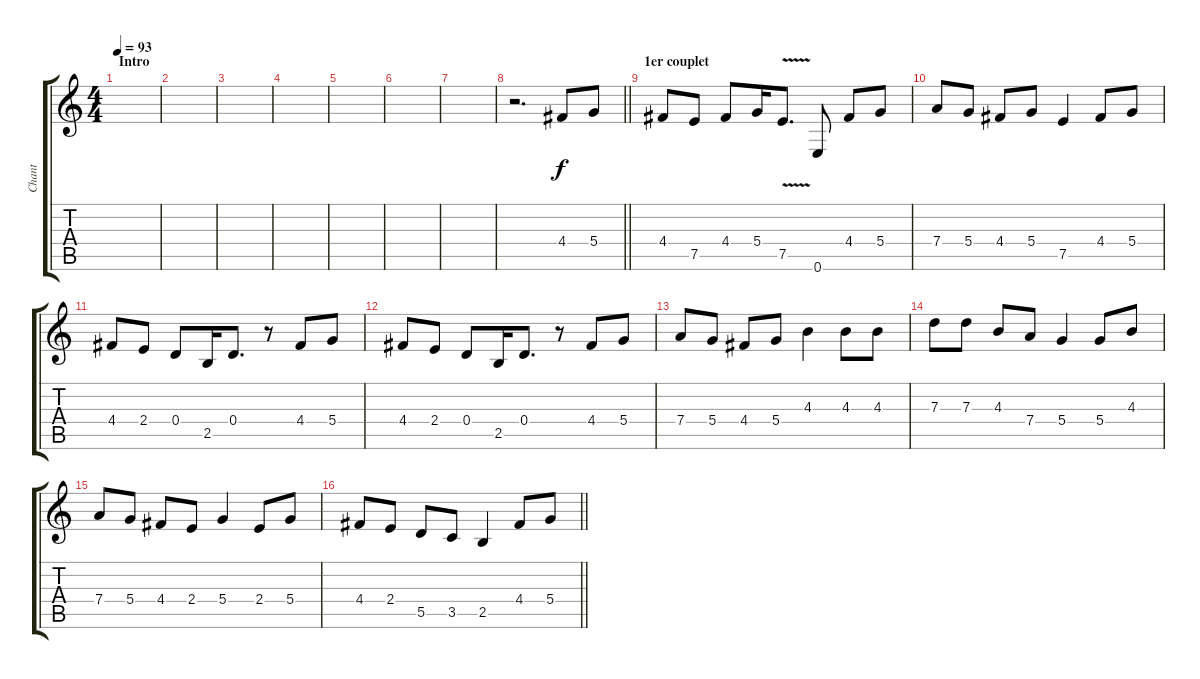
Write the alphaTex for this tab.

\track ("Chant" "Chant") {instrument acousticguitarsteel}
\staff {score tabs}
\tuning (E4 B3 G3 D3 A2 E2) {hide}
\ts (4 4)
\section ("" "Intro")
\tempo 93
\clef g2
\ks c
|
|
|
|
|
|
|
\barLineRight lightlight
r.2{d} 4.4.8 5.4.8 |
\section ("" "1er couplet")
4.4.8 7.5.8 4.4.8 5.4.16 7.5{v}.8{d} 0.6.8 4.4.8 5.4.8 |
7.4.8 5.4.8 4.4.8 5.4.8 7.5.4 4.4.8 5.4.8 |
4.4.8 2.4.8 0.4.8 2.5.16 0.4.8{d} r.8 4.4.8 5.4.8 |
4.4.8 2.4.8 0.4.8 2.5.16 0.4.8{d} r.8 4.4.8 5.4.8 |
7.4.8 5.4.8 4.4.8 5.4.8 4.3.4 4.3.8 4.3.8 |
7.3.8 7.3.8 4.3.8 7.4.8 5.4.4 5.4.8 4.3.8 |
7.4.8 5.4.8 4.4.8 2.4.8 5.4.4 2.4.8 5.4.8 |
\barLineRight lightlight
4.4.8 2.4.8 5.5.8 3.5.8 2.5.4 4.4.8 5.4.8
